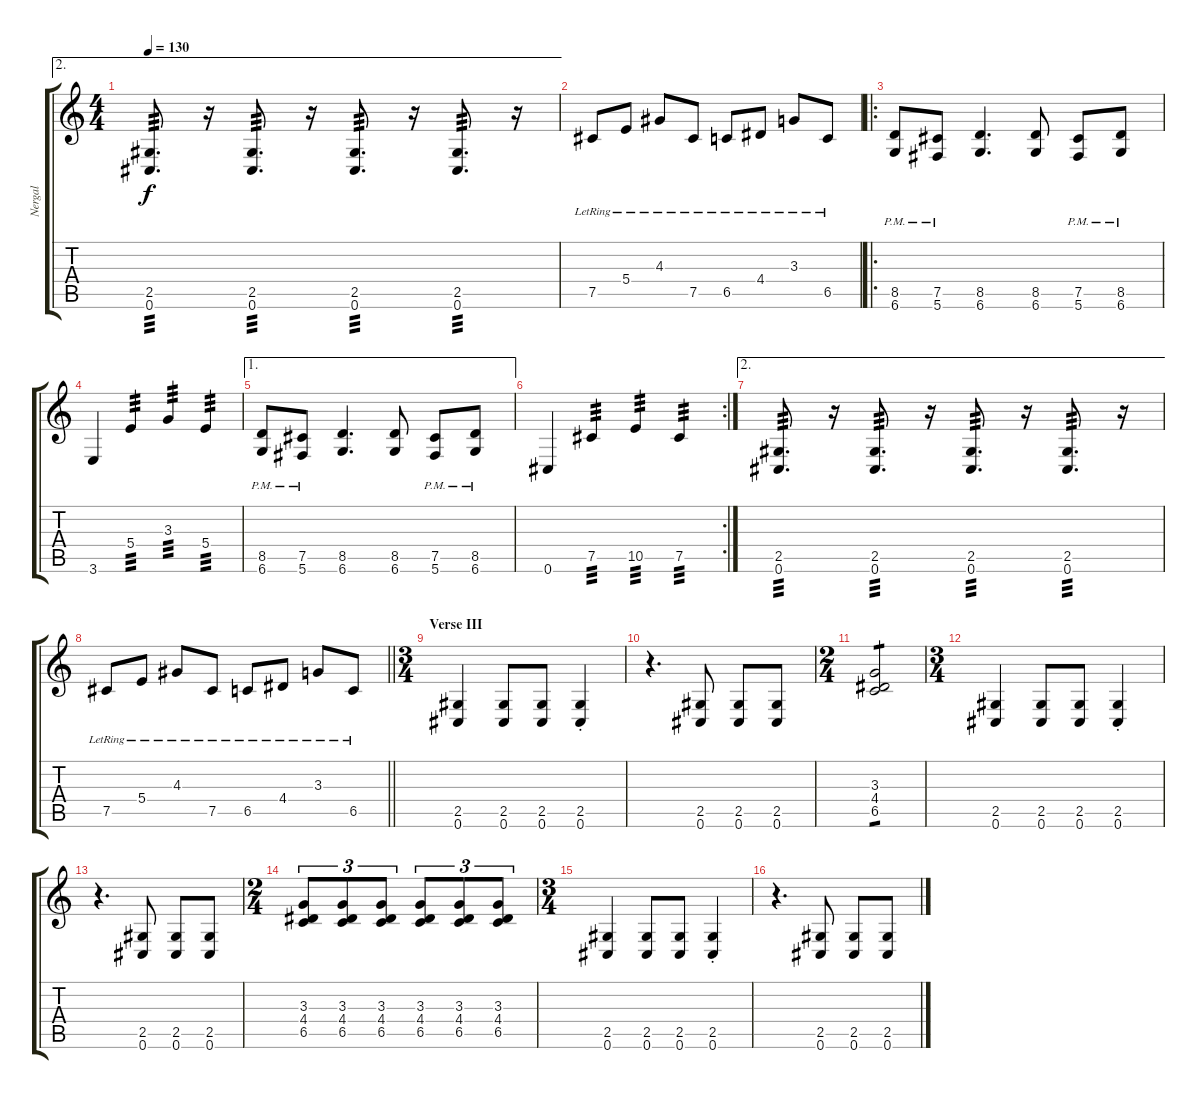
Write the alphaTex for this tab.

\track ("Nergal" "Nergal") {instrument overdrivenguitar}
\staff {score tabs}
\tuning (Db4 Ab3 E3 B2 Gb2 Db2) {hide}
\ae 2
\ts (4 4)
\tempo 130
\clef g2
\ks c
(2.5 0.6).8{d tp 3 dy f} r.16 (2.5 0.6).8{d tp 3} r.16 (2.5 0.6).8{d tp 3} r.16 (2.5 0.6).8{d tp 3} r.16 |
7.5{lr}.8 5.4{lr}.8 4.3{lr}.8 7.5{lr}.8 6.5{lr}.8 4.4{lr}.8 3.3{lr}.8 6.5{lr}.8 |
\ro
(8.5{pm} 6.6{pm}).8 (7.5{pm} 5.6{pm}).8 (8.5 6.6).4{d} (8.5 6.6).8 (7.5{pm} 5.6{pm}).8 (8.5{pm} 6.6{pm}).8 |
3.6.4 5.4.4{tp 3} 3.3.4{tp 3} 5.4.4{tp 3} |
\ae 1
(8.5{pm} 6.6{pm}).8 (7.5{pm} 5.6{pm}).8 (8.5 6.6).4{d} (8.5 6.6).8 (7.5{pm} 5.6{pm}).8 (8.5{pm} 6.6{pm}).8 |
\rc 2
0.6.4 7.5.4{tp 3} 10.5.4{tp 3} 7.5.4{tp 3} |
\ae 2
(2.5 0.6).8{d tp 3} r.16 (2.5 0.6).8{d tp 3} r.16 (2.5 0.6).8{d tp 3} r.16 (2.5 0.6).8{d tp 3} r.16 |
\barLineRight lightlight
7.5{lr}.8 5.4{lr}.8 4.3{lr}.8 7.5{lr}.8 6.5{lr}.8 4.4{lr}.8 3.3{lr}.8 6.5{lr}.8 |
\ts (3 4)
\section ("" "Verse III")
(2.5 0.6).4 (2.5 0.6).8 (2.5 0.6).8 (2.5{st} 0.6{st}).4 |
r.4{d} (2.5 0.6).8 (2.5 0.6).8 (2.5 0.6).8 |
\ts (2 4)
(3.3 4.4 6.5).2{tp 1} |
\ts (3 4)
(2.5 0.6).4 (2.5 0.6).8 (2.5 0.6).8 (2.5{st} 0.6{st}).4 |
r.4{d} (2.5 0.6).8 (2.5 0.6).8 (2.5 0.6).8 |
\ts (2 4)
(3.3 4.4 6.5).8{tu (3 2)} (3.3 4.4 6.5).8{tu (3 2)} (3.3 4.4 6.5).8{tu (3 2)} (3.3 4.4 6.5).8{tu (3 2)} (3.3 4.4 6.5).8{tu (3 2)} (3.3 4.4 6.5).8{tu (3 2)} |
\ts (3 4)
(2.5 0.6).4 (2.5 0.6).8 (2.5 0.6).8 (2.5{st} 0.6{st}).4 |
r.4{d} (2.5 0.6).8 (2.5 0.6).8 (2.5 0.6).8
